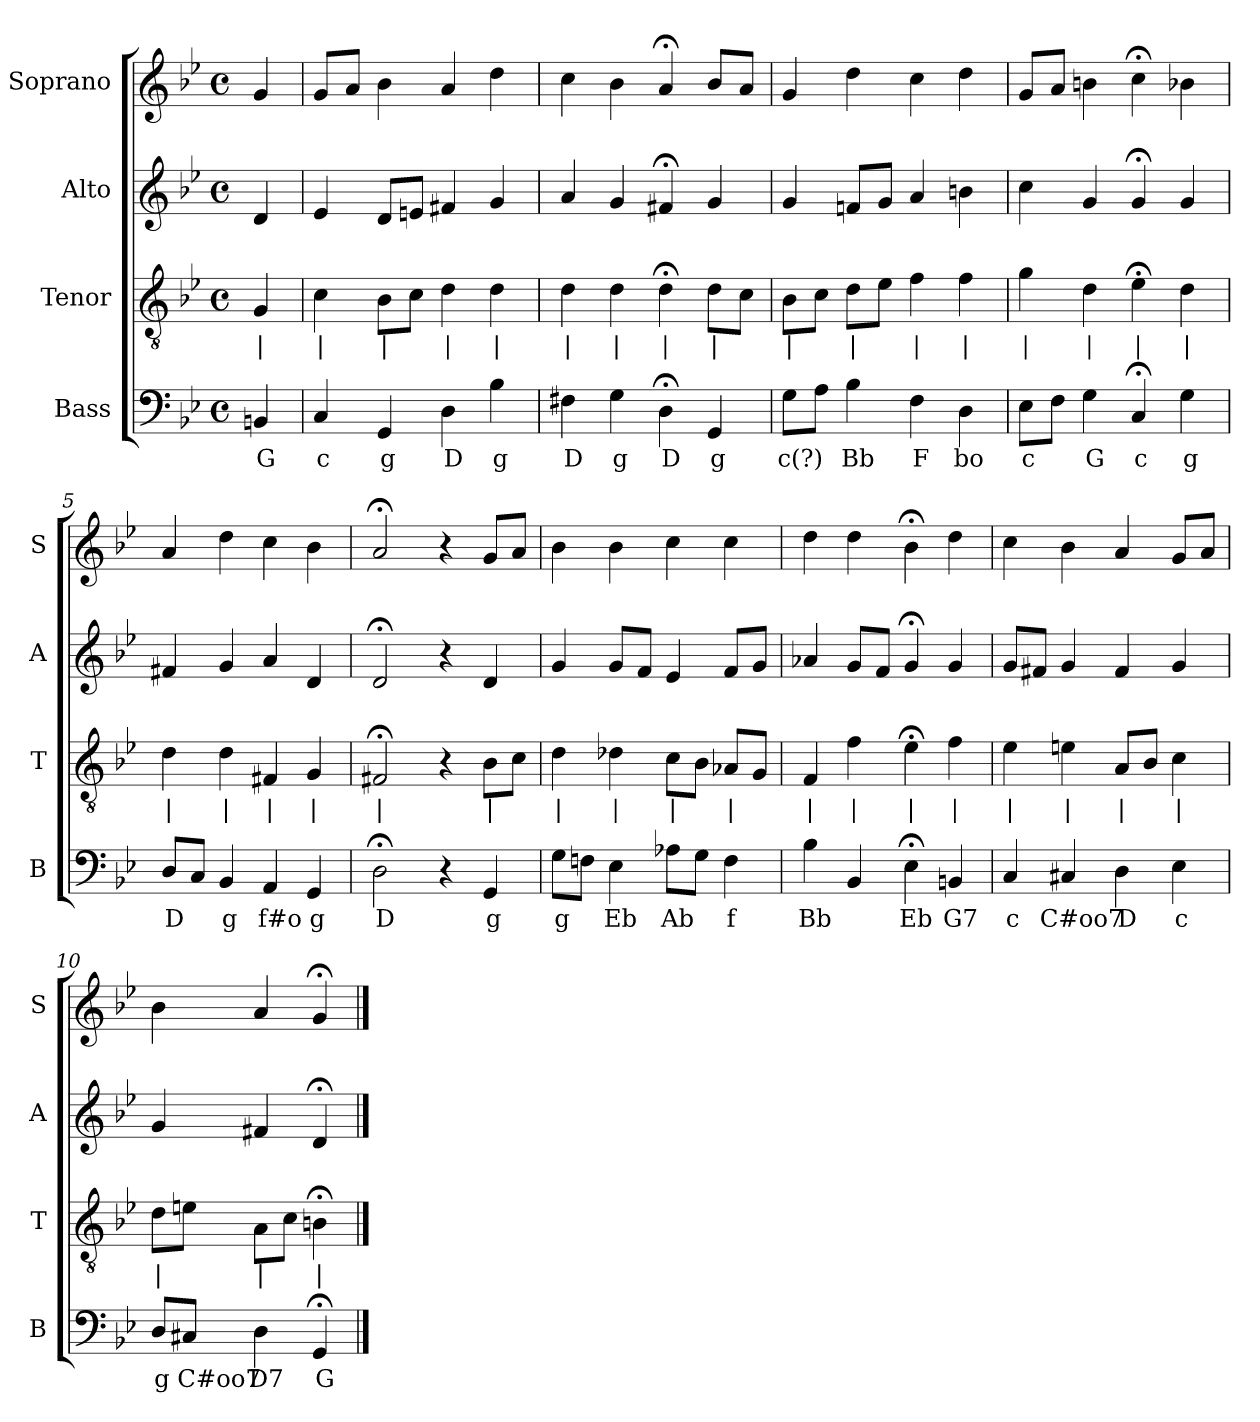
**kern	**text	**kern	**text	**kern	**kern
*part4	*part4	*part3	*part3	*part2	*part1
*staff4	*staff4	*staff3	*staff3	*staff2	*staff1
*I"Bass	*	*I"Tenor	*	*I"Alto	*I"Soprano
*I'B	*	*I'T	*	*I'A	*I'S
*clefF4	*	*clefGv2	*	*clefG2	*clefG2
*k[b-e-]	*	*k[b-e-]	*	*k[b-e-]	*k[b-e-]
*g:	*	*g:	*	*g:	*g:
*M4/4	*	*M4/4	*	*M4/4	*M4/4
*met(c)	*	*met(c)	*	*met(c)	*met(c)
*MM100	*	*MM100	*	*MM100	*MM100
=	=	=	=	=	=
4BBn	G	4G	|	4d	4g
=1	=1	=1	=1	=1	=1
4C	c	4c	|	4e-	8gL
.	.	.	.	.	8aJ
4GG	g	8B-L	|	8dL	4b-
.	.	8cJ	.	8enJ	.
4D	D	4d	|	4f#X	4a
4B-	g	4d	|	4g	4dd
=2	=2	=2	=2	=2	=2
4F#X	D	4d	|	4a	4cc
4G	g	4d	|	4g	4b-
4D;<	D	4d;<	|	4f#X;<	4a;<
4GG	g	8dL	|	4g	8b-L
.	.	8cJ	.	.	8aJ
=3	=3	=3	=3	=3	=3
8GL	c(?)	8B-L	|	4g	4g
8AJ	.	8cJ	.	.	.
4B-	Bb	8dL	|	8fnL	4dd
.	.	8e-J	.	8gJ	.
4F	F	4f	|	4a	4cc
4D	bo	4f	|	4bn	4dd
=4	=4	=4	=4	=4	=4
8E-L	c	4g	|	4cc	8gL
8FJ	.	.	.	.	8aJ
4G	G	4d	|	4g	4bn
4C;<	c	4e-;<	|	4g;<	4cc;<
4G	g	4d	|	4g	4b-X
=5	=5	=5	=5	=5	=5
8DL	D	4d	|	4f#X	4a
8CJ	.	.	.	.	.
4BB-	g	4d	|	4g	4dd
4AA	f#o	4F#X	|	4a	4cc
4GG	g	4G	|	4d	4b-
=6	=6	=6	=6	=6	=6
2D;<	D	2F#X;<	|	2d;<	2a;<
4r	.	4r	.	4r	4r
4GG	g	8B-L	|	4d	8gL
.	.	8cJ	.	.	8aJ
=7	=7	=7	=7	=7	=7
8GL	g	4d	|	4g	4b-
8FnJ	.	.	.	.	.
4E-	Eb	4d-X	|	8gL	4b-
.	.	.	.	8fJ	.
8A-XL	Ab	8cL	|	4e-	4cc
8GJ	.	8B-J	.	.	.
4F	f	8A-XL	|	8fL	4cc
.	.	8GJ	.	8gJ	.
=8	=8	=8	=8	=8	=8
4B-	Bb	4F	|	4a-X	4dd
4BB-	.	4f	|	8gL	4dd
.	.	.	.	8fJ	.
4E-;<	Eb	4e-;<	|	4g;<	4b-;<
4BBn	G7	4f	|	4g	4dd
=9	=9	=9	=9	=9	=9
4C	c	4e-	|	8gL	4cc
.	.	.	.	8f#XJ	.
4C#X	C#oo7	4en	|	4g	4b-
4D	D	8AL	|	4f#	4a
.	.	8B-J	.	.	.
4E-	c	4c	|	4g	8gL
.	.	.	.	.	8aJ
=10	=10	=10	=10	=10	=10
8DL	g	8dL	|	4g	4b-
8C#XJ	C#oo7	8enJ	.	.	.
4D	D7	8AL	|	4f#X	4a
.	.	8cJ	.	.	.
4GG;<	G	4Bn;<	|	4d;<	4g;<
==	==	==	==	==	==
*-	*-	*-	*-	*-	*-
